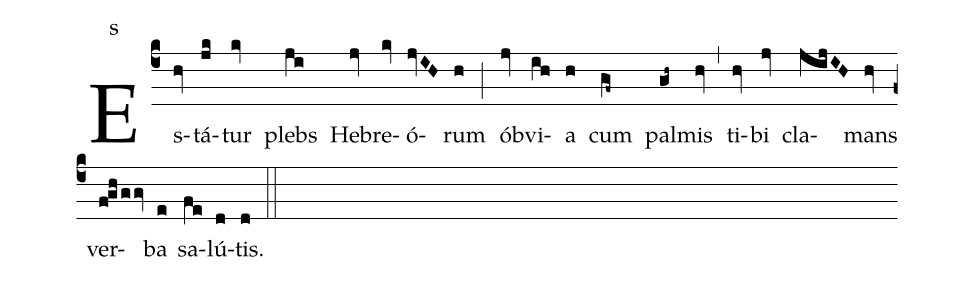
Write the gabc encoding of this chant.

annotation: s;
%%
(c4)
Es(hv)tá(jk)tur(kv) plebs(ji) He(jv)bre(kv)ó(jvIH)rum(h) (;)
ób(jv)vi(ih)a(h) cum(gf~) pal(gh~)mis(hv) (,)
ti(hv)bi(jv) cla(jijIH)mans(hv) ver(fghggv)ba(e) sa(fe)lú(d)tis.(d) (::)
